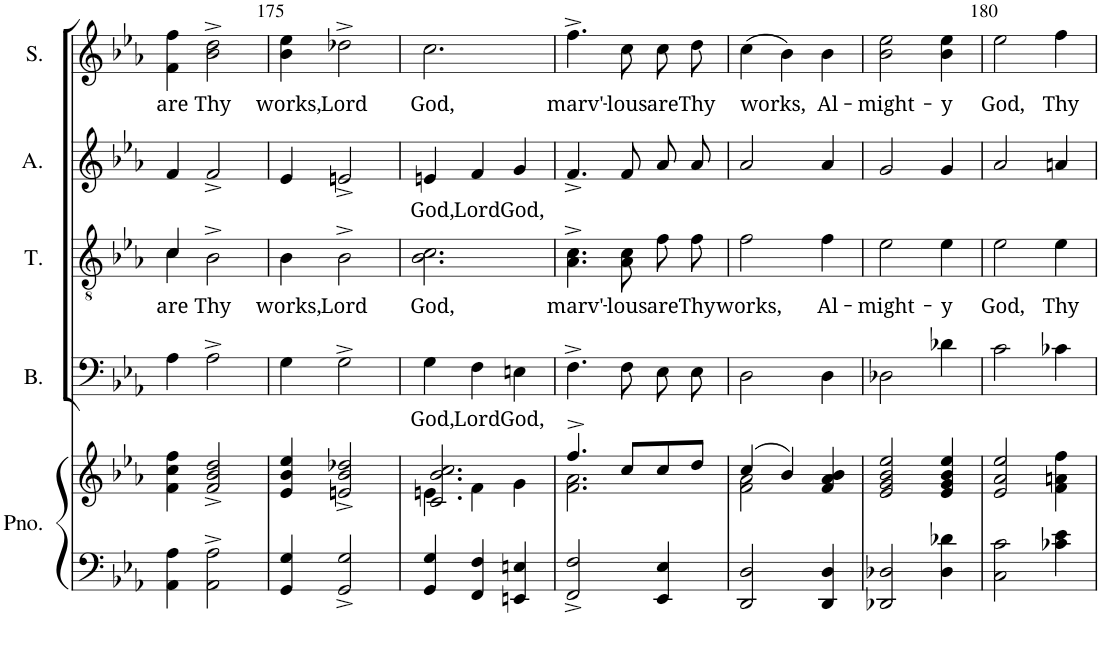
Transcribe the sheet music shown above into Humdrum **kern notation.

**kern	**kern	**kern	**text	**kern	**text	**kern	**text	**kern	**text
*part5	*part5	*part4	*part4	*part3	*part3	*part2	*part2	*part1	*part1
*staff6	*staff5	*staff4	*staff4	*staff3	*staff3	*staff2	*staff2	*staff1	*staff1
*I"Piano	*	*I"Bass	*	*I"Tenor	*	*I"Alto	*	*I"Soprano	*
*I'Pno.	*	*I'B.	*	*I'T.	*	*I'A.	*	*I'S.	*
!!LO:PB:g=z
*clefF4	*clefG2	*clefF4	*	*clefGv2	*	*clefG2	*	*clefG2	*
*k[b-e-a-]	*k[b-e-a-]	*k[b-e-a-]	*	*k[b-e-a-]	*	*k[b-e-a-]	*	*k[b-e-a-]	*
*M3/4	*M3/4	*M3/4	*	*M3/4	*	*M3/4	*	*M3/4	*
=174	=174	=174	=174	=174	=174	=174	=174	=174	=174
!	!	!	!	!	!LO:LY:b	!	!	!	!LO:LY:b
*	*	*	*	*^	*	*	*	*	*
4AA-\ 4A-\	4f\ 4cc\ 4ff\	4A-\	.	4c/	4c\	are	4f/	.	4f\ 4ff\	are
!	!	!	!	!	!	!LO:LY:b	!	!	!	!LO:LY:b
2AA-\^ 2A-\^	2f/^ 2b-/^ 2dd/^	2A-^\	.	2B-^\	2ryy	Thy	2f^/	.	2b-\^ 2dd\^	Thy
=175	=175	=175	=175	=175	=175	=175	=175	=175	=175	=175
!	!	!	!	!	!	!LO:LY:b	!	!	!	!LO:LY:b
*	*	*	*	*v	*v	*	*	*	*	*
4GG/ 4G/	4e-/ 4b-/ 4ee-/	4G\	.	4B-\	works,	4e-/	.	4b-\ 4ee-\	works,
!	!	!	!	!	!LO:LY:b	!	!	!	!LO:LY:b
2GG/^ 2G/^	2en/^ 2b-/^ 2dd-X/^	2G^\	.	2B-^\	Lord	2en^/	.	2dd-X^\	Lord
=176	=176	=176	=176	=176	=176	=176	=176	=176	=176
*	*^	*	*	*	*	*	*	*	*
!	!	!	!	!LO:LY:b	!	!LO:LY:b	!	!LO:LY:b	!	!LO:LY:b
4GG/ 4G/	2.c/ 2.b-/ 2.cc/	4en\	4G\	God,	2.B-\ 2.c\	God,	4en/	God,	2.cc\	God,
!	!	!	!	!LO:LY:b	!	!	!	!LO:LY:b	!	!
4FF/ 4F/	.	4f\	4F\	Lord	.	.	4f/	Lord	.	.
!	!	!	!	!LO:LY:b	!	!	!	!LO:LY:b	!	!
4EEn/ 4En/	.	4g\	4En\	God,	.	.	4g/	God,	.	.
=177	=177	=177	=177	=177	=177	=177	=177	=177	=177	=177
!	!	!	!	!	!	!LO:LY:b	!	!	!	!LO:LY:b
2FF/^ 2F/^	4.ff^/	2.f\ 2.a-\	4.F^\	.	4.A-\^ 4.c\^	marv'-	4.f^/	.	4.ff^\	marv'-
!	!	!	!	!	!	!LO:LY:b	!	!	!	!LO:LY:b
.	8cc/L	.	8F\	.	8A-\ 8c\	-lous	8f/	.	8cc\	-lous
!	!	!	!	!	!	!LO:LY:b	!	!	!	!LO:LY:b
4EE-/ 4E-/	8cc/	.	8E-\L	.	8f\L	are	8a-/L	.	8cc\L	are
!	!	!	!	!	!	!LO:LY:b	!	!	!	!LO:LY:b
.	8dd/J	.	8E-\J	.	8f\J	Thy	8a-/J	.	8dd\J	Thy
=178	=178	=178	=178	=178	=178	=178	=178	=178	=178	=178
!	!	!	!	!	!	!LO:LY:b	!	!	!	!LO:LY:b
2DD/ 2D/	(4cc/	2f\ 2a-\	2D\	.	2f\	works,	2a-/	.	(4cc\	-works,
.	4b-/)	.	.	.	.	.	.	.	4b-\)	.
!	!	!	!	!	!	!LO:LY:b	!	!	!	!LO:LY:b
4DD/ 4D/	4f/ 4a-/ 4b-/	4ryy	4D\	.	4f\	Al-	4a-/	.	4b-\	Al-
=179	=179	=179	=179	=179	=179	=179	=179	=179	=179	=179
!	!	!	!	!	!	!LO:LY:b	!	!	!	!LO:LY:b
*	*v	*v	*	*	*	*	*	*	*	*
2DD-X/ 2D-X/	2e-/ 2g/ 2b-/ 2ee-/	2D-X\	.	2e-\	-might-	2g/	.	2b-\ 2ee-\	-might-
!	!	!	!	!	!LO:LY:b	!	!	!	!LO:LY:b
4D-\ 4d-X\	4e-/ 4g/ 4b-/ 4ee-/	4d-X\	.	4e-\	-y	4g/	.	4b-\ 4ee-\	-y
=180	=180	=180	=180	=180	=180	=180	=180	=180	=180
!	!	!	!	!	!LO:LY:b	!	!	!	!LO:LY:b
2C\ 2c\	2e-/ 2a-/ 2ee-/	2c\	.	2e-\	God,	2a-/	.	2ee-\	God,
!	!	!	!	!	!LO:LY:b	!	!	!	!LO:LY:b
4c-X\ 4e-\	4f\ 4an\ 4ff\	4c-X\	.	4e-\	Thy	4an/	.	4ff\	Thy
=	=	=	=	=	=	=	=	=	=
*-	*-	*-	*-	*-	*-	*-	*-	*-	*-
